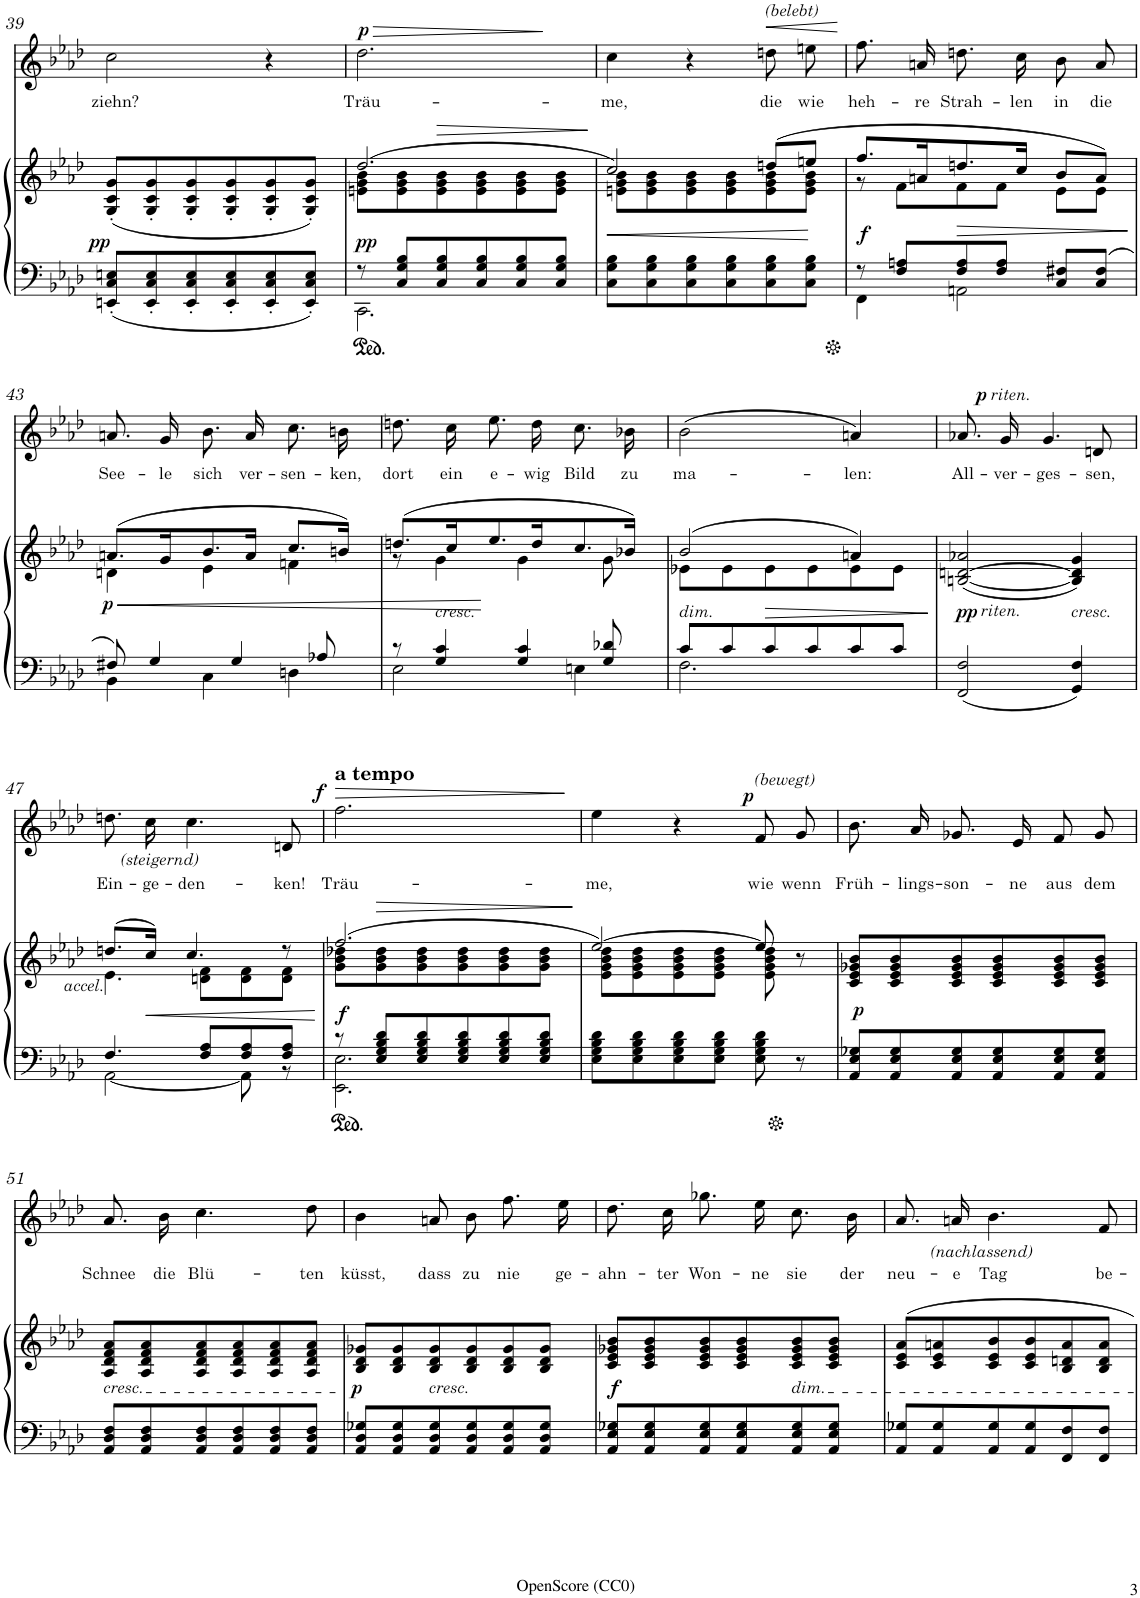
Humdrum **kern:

**kern	**kern	**dynam	**kern	**text	**dynam
*part2	*part2	*part2	*part1	*part1	*part1
*staff3	*staff2	*staff2/3	*staff1	*staff1	*staff1
*I"Piano	*	*	*I"Voice	*	*
*I'Pno	*	*	*	*	*
!!LO:PB:g=z
*clefF4	*clefG2	*	*clefG2	*	*
*k[b-e-a-d-]	*k[b-e-a-d-]	*	*k[b-e-a-d-]	*	*
*M3/4	*M3/4	*	*M3/4	*	*
=39	=39	=39	=39	=39	=39
!	!	!LO:DY:b	!	!LO:LY:b	!
8EEn/' 8C/' 8En/'L	(<8G/'< 8c/'< 8g/'<L	pp	2cc\	ziehn?	.
8EE/' 8C/' 8E/'	8G/'< 8c/'< 8g/'<	.	.	.	.
8EE/' 8C/' 8E/'	8G/'< 8c/'< 8g/'<	.	.	.	.
8EE/' 8C/' 8E/'	8G/'< 8c/'< 8g/'<	.	.	.	.
8EE/' 8C/' 8E/'	8G/'< 8c/'< 8g/'<	.	4r	.	.
8EE/' 8C/' 8E/'J	8G/'< 8c/'< 8g/'<J)	.	.	.	.
=40	=40	=40	=40	=40	=40
*^	*^	*	*	*	*
!	!	!	!	!LO:DY:b	!	!LO:LY:b	!LO:HP:b
!	!	!	!	!	!	!	!LO:DY:n=1:a
8r	2.CC\	(2.dd-/	8en\ 8g\ 8b-\L	pp	2.dd-\	Träu-	> p
8C/ 8G/ 8B-/L	.	.	8e\ 8g\ 8b-\	.	.	.	.
!	!	!	!	!LO:HP:b	!	!	!
8C/ 8G/ 8B-/	.	.	8e\ 8g\ 8b-\	>	.	.	.
8C/ 8G/ 8B-/	.	.	8e\ 8g\ 8b-\	.	.	.	.
8C/ 8G/ 8B-/	.	.	8e\ 8g\ 8b-\	.	.	.	.
8C/ 8G/ 8B-/J	.	.	8e\ 8g\ 8b-\J	.	.	.	.
*v	*v	*	*	*	*	*	*
*	*v	*v	*	*	*	*
.	.	.	.	.	]
=41	=41	=41	=41	=41	=41
!	!	!LO:HP:b	!	!LO:LY:b	!
*	*^	*	*	*	*
8C\ 8G\ 8B-\L	2cc/)	8en\ 8g\ 8b-\L	<	4cc\	-me,	.
8C\ 8G\ 8B-\	.	8e\ 8g\ 8b-\	.	.	.	.
8C\ 8G\ 8B-\	.	8e\ 8g\ 8b-\	.	4r	.	.
8C\ 8G\ 8B-\	.	8e\ 8g\ 8b-\	.	.	.	.
!	!	!	!	!LO:TX:a:i:t=(belebt)	!	!
!	!	!	!	!	!LO:LY:b	!LO:HP:b
8C\ 8G\ 8B-\	(>8ddn/L	8e\ 8g\ 8b-\	.	8ddn\L	die	<
!	!	!	!	!	!LO:LY:b	!
8C\ 8G\ 8B-\J	8een/J	8e\ 8g\ 8b-\J	]	8een\J	wie	.
*	*v	*v	*	*	*	*
.	.	.	.	.	[
=42	=42	=42	=42	=42	=42
*^	*^	*	*	*	*
!	!	!	!	!LO:DY:b	!	!LO:LY:b	!
8r	4FF\	8.ff/L	8r	f	8.ff\L	heh-	.
8F/ 8An/L	.	.	8f\L	.	.	.	.
!	!	!	!	!	!	!LO:LY:b	!
.	.	16an/K	.	.	16an\Jk	-re	.
!	!	!	!	!LO:HP:b	!	!LO:LY:b	!
8F/ 8A/	2AAn\	8.ddn/	8f\	>	8.ddn\L	Strah-	.
8F/ 8A/J	.	.	8f\J	.	.	.	.
!	!	!	!	!	!	!LO:LY:b	!
.	.	16cc/Jk	.	.	16cc\Jk	-len	.
!	!	!	!	!	!	!LO:LY:b	!
8C/ 8F#X/L	.	8b-/L	8e-\L	.	8b-/L	in	.
!	!	!	!	!	!	!LO:LY:b	!
8C/ 8F#/J	.	8a/J)	8e-\J	.	8a/J	die	.
*v	*v	*	*	*	*	*	*
*	*v	*v	*	*	*	*
.	.	[	.	.	.
!!LO:LB:g=z
=43	=43	=43	=43	=43	=43
*^	*	*	*	*	*
!	!	!	!LO:HP:b	!	!LO:LY:b	!
*	*	*^	*	*	*	*
!	!	!	!	!LO:DY:n=1:b	!	!	!
8F#X/	4BB-\	(>8.an/L	4dn\	< p	8.an/L	See-	.
4G/	.	.	.	.	.	.	.
!	!	!	!	!	!	!LO:LY:b	!
.	.	16g/K	.	.	16g/Jk	-le	.
!	!	!	!	!	!	!LO:LY:b	!
.	4C\	8.b-/	4e-\	.	8.b-/L	sich	.
4G/	.	.	.	.	.	.	.
!	!	!	!	!	!	!LO:LY:b	!
.	.	16a/Jk	.	.	16a/Jk	ver-	.
!	!	!	!	!	!	!LO:LY:b	!
.	4Dn\	8.cc/L	4fn\	.	8.cc\L	-sen-	.
8A-X/	.	.	.	.	.	.	.
!	!	!	!	!	!	!LO:LY:b	!
.	.	16bn/Jk)	.	.	16bn\Jk	-ken,	.
=44	=44	=44	=44	=44	=44	=44	=44
!	!	!	!	!	!	!LO:LY:b	!
8r	2E-\	(>8.ddn/L	8r	.	8.ddn\L	dort	.
!	!	!	!LO:TX:b:i:t=cresc.	!	!	!	!
4G/ 4c/	.	.	4g\	.	.	.	.
!	!	!	!	!	!	!LO:LY:b	!
.	.	16cc/K	.	.	16cc\Jk	ein	.
!	!	!	!	!	!	!LO:LY:b	!
.	.	8.ee-/	.	]	8.ee-\L	e-	.
4G/ 4c/	.	.	4g\	.	.	.	.
!	!	!	!	!	!	!LO:LY:b	!
.	.	16dd/K	.	.	16dd\Jk	-wig	.
!	!	!	!	!	!	!LO:LY:b	!
.	4En\	8.cc/	.	.	8.cc\L	Bild	.
8G/ 8d-X/	.	.	8g\	.	.	.	.
!	!	!	!	!	!	!LO:LY:b	!
.	.	16b-X/Jk)	.	.	16b-X\Jk	zu	.
=45	=45	=45	=45	=45	=45	=45	=45
!	!	!LO:TX:b:i:t=dim.	!	!	!	!	!
!	!	!	!	!	!	!LO:LY:b	!
8c/L	2.F\	(2b-/	8e-X\L	.	(2b-\	ma-	.
8c/	.	.	8e-\	.	.	.	.
!	!	!	!	!LO:HP:b	!	!	!
8c/	.	.	8e-\	>	.	.	.
8c/	.	.	8e-\	.	.	.	.
!	!	!	!	!	!	!LO:LY:b	!
8c/	.	4an/)	8e-\	.	4an/)	-len:	.
8c/J	.	.	8e-\J	.	.	.	.
*v	*v	*	*	*	*	*	*
*	*v	*v	*	*	*	*
.	.	[	.	.	.
=46	=46	=46	=46	=46	=46
*^	*	*	*	*	*
!	!	!LO:TX:b:i:t=riten.	!	!	!	!
!	!	!	!LO:DY:b	!	!LO:LY:b	!LO:DY:a
!	!	!	!	!	!	!LO:DY:n=1:a
2F/	2FF/	([<2Bn/ [2dn/ 2a-X/	pp	8.a-X/L	All-	p other-dynamics
!	!	!	!	!	!LO:LY:b	!
.	.	.	.	16g/Jk	-ver-	.
!	!	!	!	!	!LO:LY:b	!
.	.	.	.	4.g/	-ges-	.
!	!	!LO:TX:b:i:t=cresc.	!	!	!	!
4F/	4GG/	4B/] 4d/] 4g/)	.	.	.	.
!	!	!	!	!	!LO:LY:b	!
.	.	.	.	8dn/	-sen,	.
!!LO:LB:g=z
=47	=47	=47	=47	=47	=47	=47
*	*	*^	*	*	*	*
!	!	!LO:TX:b:i:t=accel.	!	!	!	!	!
!	!	!	!	!	!	!LO:LY:b	!
4.F/	[2AA-\	(8.ddn/L	4.e-\	.	8.ddn\L	Ein-	.
!	!	!	!	!	!LO:TX:b:i:t=(steigernd)	!	!
!	!	!	!	!LO:HP:b	!	!LO:LY:b	!
.	.	16cc/Jk)	.	<	16cc\Jk	-ge-	.
!	!	!	!	!	!	!LO:LY:b	!
.	.	4.cc/	.	.	4.cc\	-den-	.
8F/ 8A-/L	.	.	8dn\ 8f\L	.	.	.	.
8F/ 8A-/	8AA-\]	.	8d\ 8f\	.	.	.	.
!	!	!	!	!	!	!LO:LY:b	!
8F/ 8A-/J	8r	8r	8d\ 8f\J	.	8dn/	-ken!	.
*v	*v	*	*	*	*	*	*
*	*v	*v	*	*	*	*
.	.	]	.	.	.
=48	=48	=48	=48	=48	=48
*^	*^	*	*	*	*
!	!	!	!	!	!LO:TX:a:B:t=a tempo	!	!
!	!	!	!	!LO:DY:b	!	!LO:LY:b	!LO:HP:b
!	!	!	!	!	!	!	!LO:DY:n=1:a
8r	2.EE-\ 2.E-\	(2.ff/	8g\ 8b-\ 8dd-X\L	f	2.ff\	Träu-	> f
8E-/ 8G/ 8B-/ 8d-/L	.	.	8g\ 8b-\ 8dd-\	.	.	.	.
8E-/ 8G/ 8B-/ 8d-/	.	.	8g\ 8b-\ 8dd-\	.	.	.	.
8E-/ 8G/ 8B-/ 8d-/	.	.	8g\ 8b-\ 8dd-\	.	.	.	.
8E-/ 8G/ 8B-/ 8d-/	.	.	8g\ 8b-\ 8dd-\	.	.	.	.
8E-/ 8G/ 8B-/ 8d-/J	.	.	8g\ 8b-\ 8dd-\J	.	.	.	.
*v	*v	*	*	*	*	*	*
*	*v	*v	*	*	*	*
.	.	[	.	.	]
=49	=49	=49	=49	=49	=49
*	*^	*	*	*	*
!	!	!	!	!	!LO:LY:b	!
8E-\ 8G\ 8B-\ 8d-\L	[2ee-/)	8e-\ 8g\ 8b-\ 8dd-\L	.	4ee-\	-me,	.
8E-\ 8G\ 8B-\ 8d-\	.	8e-\ 8g\ 8b-\ 8dd-\	.	.	.	.
8E-\ 8G\ 8B-\ 8d-\	.	8e-\ 8g\ 8b-\ 8dd-\	.	4r	.	.
8E-\ 8G\ 8B-\ 8d-\J	.	8e-\ 8g\ 8b-\ 8dd-\J	.	.	.	.
!	!	!	!	!LO:TX:a:i:t=(bewegt)	!	!
!	!	!	!	!	!LO:LY:b	!LO:DY:a
8E-\ 8G\ 8B-\ 8d-\	8ee-/]	8e-\ 8g\ 8b-\ 8dd-\	.	8f/L	wie	p
!	!	!	!	!	!LO:LY:b	!
8r	8r	8ryy	.	8g/J	wenn	.
=50	=50	=50	=50	=50	=50	=50
!	!	!	!LO:DY:b	!	!LO:LY:b	!
*	*v	*v	*	*	*	*
8AA-/ 8E-/ 8G-X/L	8c/ 8e-/ 8g-X/ 8b-/L	p	8.b-/L	Früh-	.
8AA-/ 8E-/ 8G-/	8c/ 8e-/ 8g-/ 8b-/	.	.	.	.
!	!	!	!	!LO:LY:b	!
.	.	.	16a-/Jk	-lings-	.
!	!	!	!	!LO:LY:b	!
8AA-/ 8E-/ 8G-/	8c/ 8e-/ 8g-/ 8b-/	.	8.g-X/L	-son-	.
8AA-/ 8E-/ 8G-/	8c/ 8e-/ 8g-/ 8b-/	.	.	.	.
!	!	!	!	!LO:LY:b	!
.	.	.	16e-/Jk	-ne	.
!	!	!	!	!LO:LY:b	!
8AA-/ 8E-/ 8G-/	8c/ 8e-/ 8g-/ 8b-/	.	8f/L	aus	.
!	!	!	!	!LO:LY:b	!
8AA-/ 8E-/ 8G-/J	8c/ 8e-/ 8g-/ 8b-/J	.	8g-/J	dem	.
!!LO:LB:g=z
=51	=51	=51	=51	=51	=51
!	!LO:TX:b:i:t=cresc.	!	!	!	!
!	!	!	!	!LO:LY:b	!
8AA-/ 8D-/ 8F/L	8A-/ 8d-/ 8f/ 8a-/L	.	8.a-/L	Schnee	.
8AA-/ 8D-/ 8F/	8A-/ 8d-/ 8f/ 8a-/	.	.	.	.
!	!	!	!	!LO:LY:b	!
.	.	.	16b-/Jk	die	.
!	!	!	!	!LO:LY:b	!
8AA-/ 8D-/ 8F/	8A-/ 8d-/ 8f/ 8a-/	.	4.cc\	Blü-	.
8AA-/ 8D-/ 8F/	8A-/ 8d-/ 8f/ 8a-/	.	.	.	.
8AA-/ 8D-/ 8F/	8A-/ 8d-/ 8f/ 8a-/	.	.	.	.
!	!	!	!	!LO:LY:b	!
8AA-/ 8D-/ 8F/J	8A-/ 8d-/ 8f/ 8a-/J	.	8dd-\	-ten	.
=52	=52	=52	=52	=52	=52
!	!	!LO:DY:b	!	!LO:LY:b	!
8AA-/ 8D-/ 8G-X/L	8B-/ 8d-/ 8g-X/L	p	4b-\	küsst,	.
8AA-/ 8D-/ 8G-/	8B-/ 8d-/ 8g-/	.	.	.	.
!	!LO:TX:b:i:t=cresc.	!	!	!	!
!	!	!	!	!LO:LY:b	!
8AA-/ 8D-/ 8G-/	8B-/ 8d-/ 8g-/	.	8an/L	dass	.
!	!	!	!	!LO:LY:b	!
8AA-/ 8D-/ 8G-/	8B-/ 8d-/ 8g-/	.	8b-/J	zu	.
!	!	!	!	!LO:LY:b	!
8AA-/ 8D-/ 8G-/	8B-/ 8d-/ 8g-/	.	8.ff\L	nie	.
8AA-/ 8D-/ 8G-/J	8B-/ 8d-/ 8g-/J	.	.	.	.
!	!	!	!	!LO:LY:b	!
.	.	.	16ee-\Jk	ge-	.
=53	=53	=53	=53	=53	=53
!	!	!LO:DY:b	!	!LO:LY:b	!
8AA-/ 8E-/ 8G-X/L	8c/ 8e-/ 8g-X/ 8b-/L	f	8.dd-\L	-ahn-	.
8AA-/ 8E-/ 8G-/	8c/ 8e-/ 8g-/ 8b-/	.	.	.	.
!	!	!	!	!LO:LY:b	!
.	.	.	16cc\Jk	-ter	.
!	!	!	!	!LO:LY:b	!
8AA-/ 8E-/ 8G-/	8c/ 8e-/ 8g-/ 8b-/	.	8.gg-X\L	Won-	.
8AA-/ 8E-/ 8G-/	8c/ 8e-/ 8g-/ 8b-/	.	.	.	.
!	!	!	!	!LO:LY:b	!
.	.	.	16ee-\Jk	-ne	.
!	!LO:TX:b:i:t=dim.	!	!	!	!
!	!	!	!	!LO:LY:b	!
8AA-/ 8E-/ 8G-/	8c/ 8e-/ 8g-/ 8b-/	.	8.cc\L	sie	.
8AA-/ 8E-/ 8G-/J	8c/ 8e-/ 8g-/ 8b-/J	.	.	.	.
!	!	!	!	!LO:LY:b	!
.	.	.	16b-\Jk	der	.
=54	=54	=54	=54	=54	=54
!	!	!	!	!LO:LY:b	!
8AA-/ 8G-X/L	8c/ 8e-/ 8a-/L	.	8.a-/L	neu-	.
8AA-/ 8G-/	8c/ 8e-/ 8an/	.	.	.	.
!	!	!	!LO:TX:b:i:t=(nachlassend)	!	!
!	!	!	!	!LO:LY:b	!
.	.	.	16an/Jk	-e	.
!	!	!	!	!LO:LY:b	!
8AA-/ 8G-/	8c/ 8e-/ 8b-/	.	4.b-\	Tag	.
8AA-/ 8G-/	8c/ 8e-/ 8b-/	.	.	.	.
8FF/ 8F/	8B-/ 8dn/ 8a/	.	.	.	.
!	!	!	!	!LO:LY:b	!
8FF/ 8F/J	8B-/ 8d/ 8a/J	.	8f/	be-	.
=	=	=	=	=	=
*-	*-	*-	*-	*-	*-
